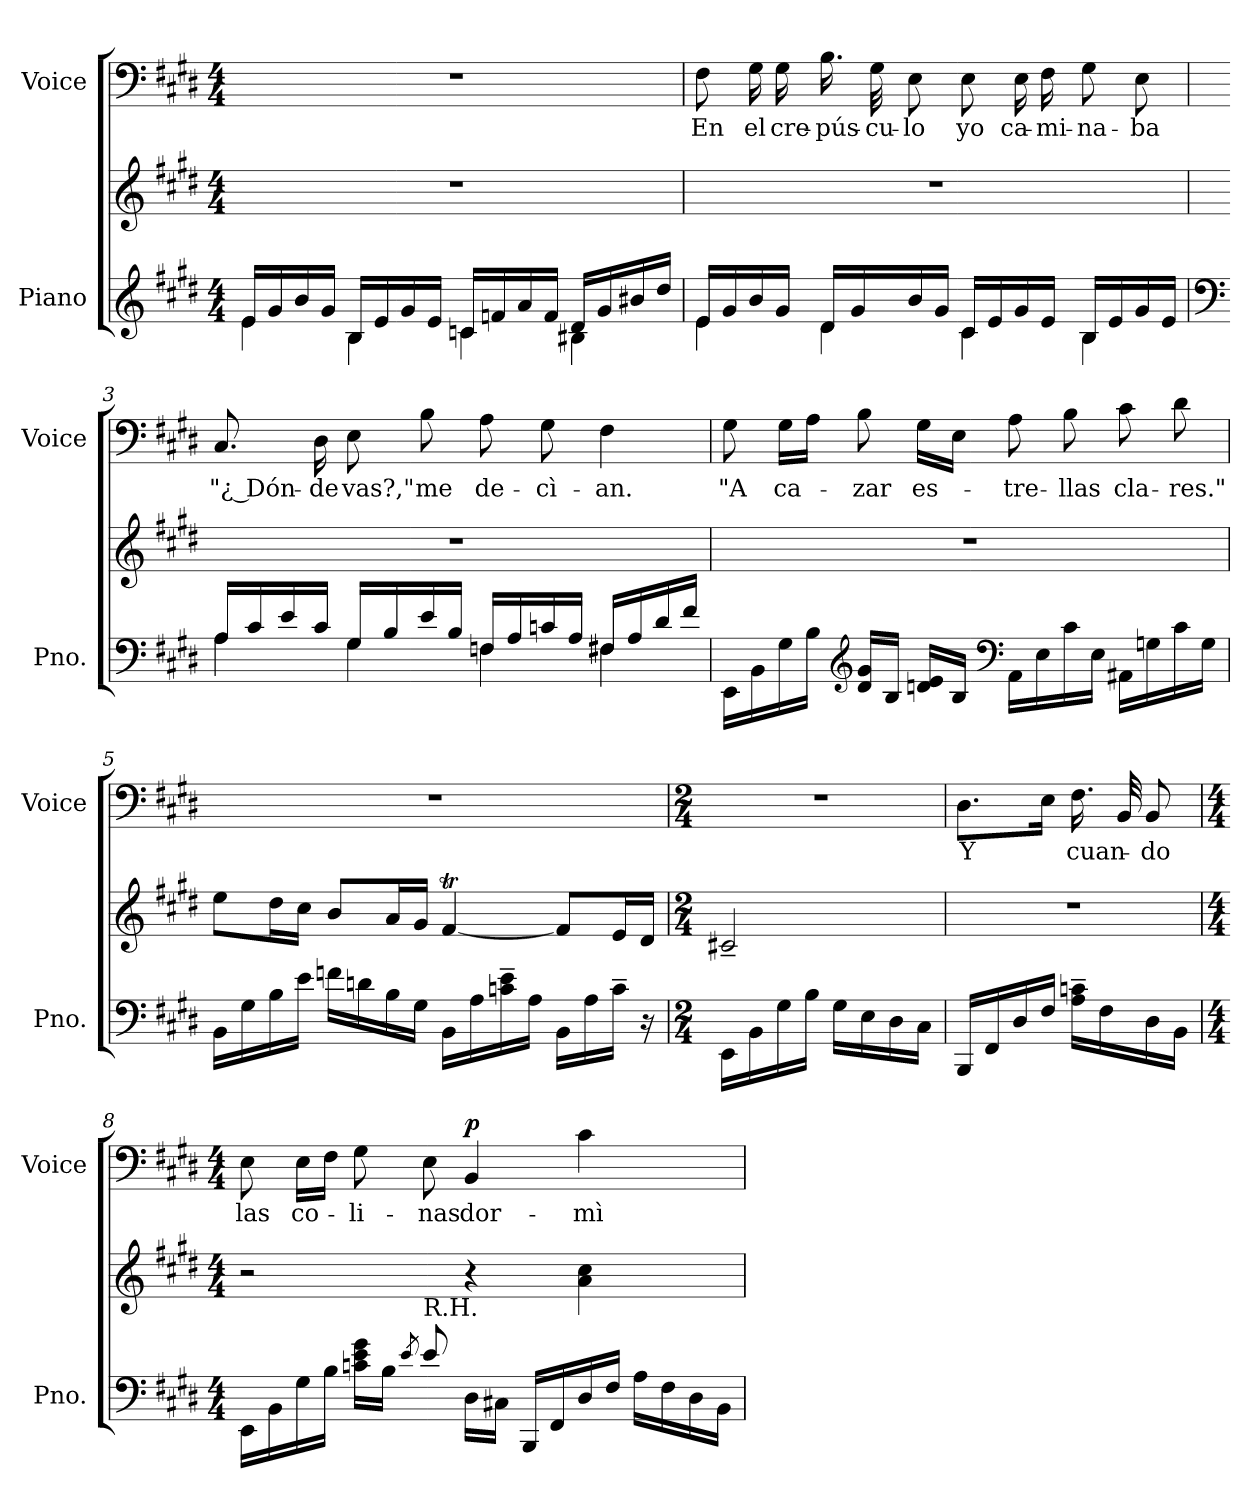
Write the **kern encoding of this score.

**kern	**kern	**kern	**text	**dynam
*part2	*part2	*part1	*part1	*part1
*staff3	*staff2	*staff1	*staff1	*staff1
*I"Piano	*	*I"Voice	*	*
*I'Pno.	*	*I'Voice	*	*
!!LO:PB:g=z
*clefG2	*clefG2	*clefF4	*	*
*k[f#c#g#d#]	*k[f#c#g#d#]	*k[f#c#g#d#]	*	*
*E:	*E:	*E:	*	*
*M4/4	*M4/4	*M4/4	*	*
=1	=1	=1	=1	=1
*^	*	*	*	*
16ei/LL	4ei\	1r	1r	.	.
16g#i/	.	.	.	.	.
16bi/	.	.	.	.	.
16g#i/JJ	.	.	.	.	.
16Bi/LL	4Bi\	.	.	.	.
16ei/	.	.	.	.	.
16g#i/	.	.	.	.	.
16ei/JJ	.	.	.	.	.
16cni/LL	4ci\	.	.	.	.
16fni/	.	.	.	.	.
16ai/	.	.	.	.	.
16fi/JJ	.	.	.	.	.
16d#i/LL	4B#Xi\	.	.	.	.
16g#i/	.	.	.	.	.
16b#Xi/	.	.	.	.	.
16dd#i/JJ	.	.	.	.	.
=2	=2	=2	=2	=2	=2
!	!	!	!	!LO:LY:b:color=#000000	!
16ei/LL	4ei\	1r	8F#i\	En	.
16g#i/	.	.	.	.	.
!	!	!	!	!LO:LY:b:color=#000000	!
16bi/	.	.	16G#i\	el	.
!	!	!	!	!LO:LY:b:color=#000000	!
16g#i/JJ	.	.	16G#i\	cre-	.
!	!	!	!	!LO:LY:b:color=#000000	!
16d#i/LL	4d#i\	.	16.Bi\	-pús-	.
16g#i/	.	.	.	.	.
!	!	!	!	!LO:LY:b:color=#000000	!
.	.	.	32G#i\	-cu-	.
!	!	!	!	!LO:LY:b:color=#000000	!
16bi/	.	.	8Ei\	-lo	.
16g#i/JJ	.	.	.	.	.
!	!	!	!	!LO:LY:b:color=#000000	!
16c#i/LL	4c#i\	.	8Ei\	yo	.
16ei/	.	.	.	.	.
!	!	!	!	!LO:LY:b:color=#000000	!
16g#i/	.	.	16Ei\	ca-	.
!	!	!	!	!LO:LY:b:color=#000000	!
16ei/JJ	.	.	16F#i\	-mi-	.
!	!	!	!	!LO:LY:b:color=#000000	!
16Bi/LL	4Bi\	.	8G#i\	-na-	.
16ei/	.	.	.	.	.
!	!	!	!	!LO:LY:b:color=#000000	!
16g#i/	.	.	8Ei\	-ba	.
16ei/JJ	.	.	.	.	.
!!LO:LB:g=z
=3	=3	=3	=3	=3	=3
*clefF4	*	*	*	*	*
!	!	!	!	!LO:LY:b:color=#000000	!
16Ai/LL	4Ai\	1r	8.C#i/	"¿ Dón-	.
16c#i/	.	.	.	.	.
16ei/	.	.	.	.	.
!	!	!	!	!LO:LY:b:color=#000000	!
16c#i/JJ	.	.	16D#i\	-de	.
!	!	!	!	!LO:LY:b:color=#000000	!
16G#i/LL	4G#i\	.	8Ei\	vas?,"	.
16Bi/	.	.	.	.	.
!	!	!	!	!LO:LY:b:color=#000000	!
16ei/	.	.	8Bi\	me	.
16Bi/JJ	.	.	.	.	.
!	!	!	!	!LO:LY:b:color=#000000	!
16Fni/LL	4Fi\	.	8Ai\	de-	.
16Ai/	.	.	.	.	.
!	!	!	!	!LO:LY:b:color=#000000	!
16cni/	.	.	8G#i\	-cì-	.
16Ai/JJ	.	.	.	.	.
!	!	!	!	!LO:LY:b:color=#000000	!
16F#Xi/LL	4F#i\	.	4F#i\	-an.	.
16Ai/	.	.	.	.	.
16d#i/	.	.	.	.	.
16f#i/JJ	.	.	.	.	.
*v	*v	*	*	*	*
=4	=4	=4	=4	=4
!	!	!	!LO:LY:b:color=#000000	!
16EEi\LL	1r	8G#i\	"A	.
16BBi\	.	.	.	.
!	!	!	!LO:LY:b:color=#000000	!
16G#i\	.	16G#i\LL	ca-	.
16Bi\JJ	.	16Ai\JJ	.	.
*clefG2	*	*	*	*
!	!	!	!LO:LY:b:color=#000000	!
16d#i/ 16g#iLL	.	8Bi\	-zar	.
16Bi/JJ	.	.	.	.
!	!	!	!LO:LY:b:color=#000000	!
16dni/ 16eiLL	.	16G#i\LL	es-	.
16Bi/JJ	.	16Ei\JJ	.	.
*clefF4	*	*	*	*
!	!	!	!LO:LY:b:color=#000000	!
16AAi\LL	.	8Ai\	-tre-	.
16Ei\	.	.	.	.
!	!	!	!LO:LY:b:color=#000000	!
16c#i\	.	8Bi\	-llas	.
16Ei\JJ	.	.	.	.
!	!	!	!LO:LY:b:color=#000000	!
16AA#Xi\LL	.	8c#i\	cla-	.
16Gni\	.	.	.	.
!	!	!	!LO:LY:b:color=#000000	!
16c#i\	.	8d#i\	-res."	.
16Gi\JJ	.	.	.	.
!!LO:LB:g=z
=5	=5	=5	=5	=5
16BBi\LL	8eei\L	1r	.	.
16G#i\	.	.	.	.
16Bi\	16dd#i\L	.	.	.
16ei\JJ	16cc#i\JJ	.	.	.
16fni\LL	8bi/L	.	.	.
16dni\	.	.	.	.
16Bi\	16ai/L	.	.	.
16G#i\JJ	16g#i/JJ	.	.	.
16BBi\LL	[<4f#Ti/	.	.	.
16Ai\	.	.	.	.
16cni\~ 16ei~	.	.	.	.
16Ai\JJ	.	.	.	.
16BBi\LL	8f#i/L]	.	.	.
16Ai\	.	.	.	.
16c~i\JJ	16ei/L	.	.	.
16r	16d#i/JJ	.	.	.
=6	=6	=6	=6	=6
*M2/4	*M2/4	*M2/4	*	*
!	!	!LO:N:vis=1	!	!
16EEi\LL	2c#X~i/	2r	.	.
16BBi\	.	.	.	.
16G#i\	.	.	.	.
16Bi\JJ	.	.	.	.
16G#i\LL	.	.	.	.
16Ei\	.	.	.	.
16D#i\	.	.	.	.
16C#i\JJ	.	.	.	.
!!LO:PB:g=z
=7	=7	=7	=7	=7
!	!LO:N:vis=1	!	!	!
!	!	!	!LO:LY:b:color=#000000	!
16BBBi/LL	2r	8.D#i\L	Y	.
16FF#i/	.	.	.	.
16D#i/	.	.	.	.
16F#i/JJ	.	16Ei\Jk	.	.
!	!	!	!LO:LY:b:color=#000000	!
16Ai\~ 16cni~LL	.	16.F#i\	cuan-	.
16F#i\	.	.	.	.
.	.	32BBi/	.	.
!	!	!	!LO:LY:b:color=#000000	!
16D#i\	.	8BBi/	-do	.
16BBi\JJ	.	.	.	.
=8	=8	=8	=8	=8
*M4/4	*M4/4	*M4/4	*	*
*^	*	*	*	*
!	!	!	!	!LO:LY:b:color=#000000	!
16EEi\LL	4.ryy	2r	8Ei\	las	.
16BBi\	.	.	.	.	.
!	!	!	!	!LO:LY:b:color=#000000	!
16G#i\	.	.	16Ei\LL	co-	.
16Bi\JJ	.	.	16F#i\JJ	.	.
!	!	!	!	!LO:LY:b:color=#000000	!
16cni\ 16ei 16g#iLL	.	.	8G#i\	-li-	.
16Bi\JJ	.	.	.	.	.
8qryy	8qei/	.	.	.	.
!LO:TX:a:t=R.H.	!	!	!	!	!
!	!	!	!	!LO:LY:b:color=#000000	!
16D#i\LL	8ei/	.	8Ei\	-nas	.
16C#Xi\JJ	.	.	.	.	.
!	!	!	!	!LO:LY:b:color=#000000	!
16BBBi/LL	2ryy	4r	4BBi/	dor-	p
16FF#i/	.	.	.	.	.
16D#i/	.	.	.	.	.
16F#i/JJ	.	.	.	.	.
!	!	!	!	!LO:LY:b:color=#000000	!
16Ai\LL	.	4ai\ 4cc#i	4c#i\	-mì-	.
16F#i\	.	.	.	.	.
16D#i\	.	.	.	.	.
16BBi\JJ	.	.	.	.	.
*v	*v	*	*	*	*
=	=	=	=	=
*-	*-	*-	*-	*-
